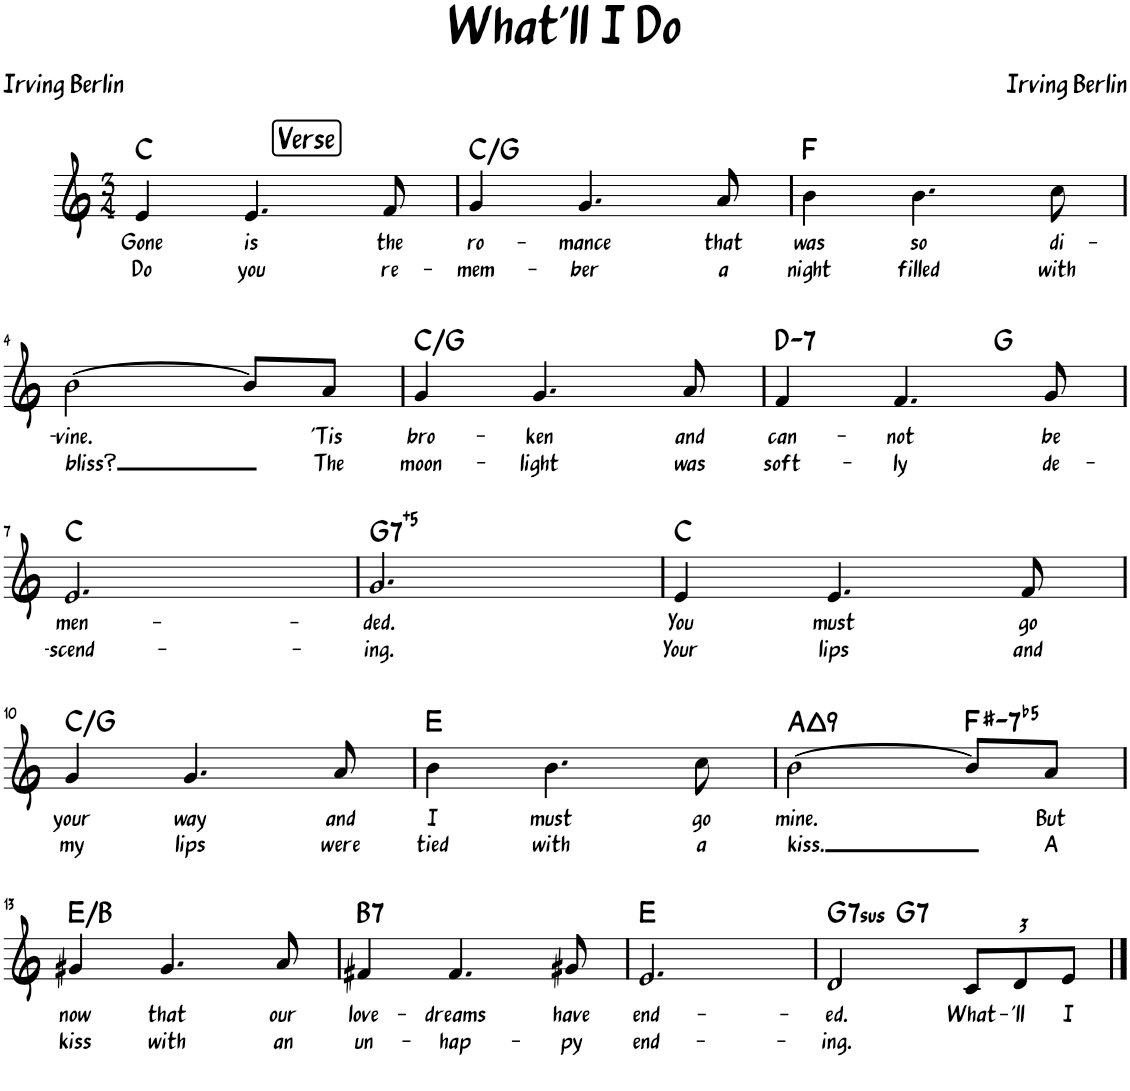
**kern	**text	**text	**harte
*part1	*part1	*part1	*part1
*staff1	*staff1	*staff1	*
*I"Piano	*	*	*
*I'Pno	*	*	*
*clefG2	*	*	*
*k[]	*	*	*
*M3/4	*	*	*
!!LO:REH:place=s1:a:B:rj:fs=14:t=Verse:qo=1
=1	=1	=1	=1
!	!LO:LY:b	!LO:LY:b	!
4e/	Gone	Do	C:maj
!	!LO:LY:b	!LO:LY:b	!
4.e/	is	you	.
!	!LO:LY:b	!LO:LY:b	!
8f/	the	re-	.
=2	=2	=2	=2
!	!LO:LY:b	!LO:LY:b	!
4g/	ro-	-mem-	C:maj/5
!	!LO:LY:b	!LO:LY:b	!
4.g/	-mance	-ber	.
!	!LO:LY:b	!LO:LY:b	!
8a/	that	a	.
=3	=3	=3	=3
!	!LO:LY:b	!LO:LY:b	!
4b\	was	night	F:maj
!	!LO:LY:b	!LO:LY:b	!
4.b\	so	filled	.
!	!LO:LY:b	!LO:LY:b	!
8cc\	di-	with	.
!!LO:LB:g=z
=4	=4	=4	=4
!	!LO:LY:b	!LO:LY:b	!
[2b\	-vine.	bliss?	.
8b/L]	.	.	.
!	!LO:LY:b	!LO:LY:b	!
8a/J	'Tis	The	.
=5	=5	=5	=5
!	!LO:LY:b	!LO:LY:b	!
4g/	bro-	moon-	C:maj/5
!	!LO:LY:b	!LO:LY:b	!
4.g/	-ken	-light	.
!	!LO:LY:b	!LO:LY:b	!
8a/	and	was	.
=6	=6	=6	=6
!	!LO:LY:b	!LO:LY:b	!LO:H:kt=7
*^	*	*	*
4f/	2ryy	can-	soft-	D:min7
!	!	!LO:LY:b	!LO:LY:b	!
4.f/	.	-not	-ly	.
.	4ryy	.	.	G:maj
!	!	!LO:LY:b	!LO:LY:b	!
8g/	.	be	de-	.
!!LO:LB:g=z	!!
=7	=7	=7	=7	=7
!	!	!LO:LY:b	!LO:LY:b	!
*v	*v	*	*	*
2.e/	men-	-scend-	C:maj
=8	=8	=8	=8
!	!LO:LY:b	!LO:LY:b	!LO:H:kt=7
2.g/	-ded.	-ing.	G:(3,#5,b7)
=9	=9	=9	=9
!	!LO:LY:b	!LO:LY:b	!
4e/	You	Your	C:maj
!	!LO:LY:b	!LO:LY:b	!
4.e/	must	lips	.
!	!LO:LY:b	!LO:LY:b	!
8f/	go	and	.
!!LO:LB:g=z
=10	=10	=10	=10
!	!LO:LY:b	!LO:LY:b	!
4g/	your	my	C:maj/5
!	!LO:LY:b	!LO:LY:b	!
4.g/	way	lips	.
!	!LO:LY:b	!LO:LY:b	!
8a/	and	were	.
=11	=11	=11	=11
!	!LO:LY:b	!LO:LY:b	!
4b\	I	tied	E:maj
!	!LO:LY:b	!LO:LY:b	!
4.b\	must	with	.
!	!LO:LY:b	!LO:LY:b	!
8cc\	go	a	.
=12	=12	=12	=12
!	!LO:LY:b	!LO:LY:b	!LO:H:kt=9
[2b\	mine.	kiss.	A:maj9
!	!	!	!LO:H:kt=-7b5
8b/L]	.	.	F#:hdim7
!	!LO:LY:b	!LO:LY:b	!
8a/J	But	A	.
!!LO:LB:g=z
=13	=13	=13	=13
!	!LO:LY:b	!LO:LY:b	!
4g#X/	now	kiss	E:maj/5
!	!LO:LY:b	!LO:LY:b	!
4.g#/	that	with	.
!	!LO:LY:b	!LO:LY:b	!
8a/	our	an	.
=14	=14	=14	=14
!	!LO:LY:b	!LO:LY:b	!LO:H:kt=7
4f#X/	love-	un-	B:7
!	!LO:LY:b	!LO:LY:b	!
4.f#/	-dreams	-hap-	.
!	!LO:LY:b	!LO:LY:b	!
8g#X/	have	-py	.
=15	=15	=15	=15
!	!LO:LY:b	!LO:LY:b	!
2.e/	end-	end-	E:maj
=16	=16	=16	=16
!	!LO:LY:b	!LO:LY:b	!LO:H:kt=7sus
*^	*	*	*
2d/	4ryy	-ed.	-ing.	G:sus4(7)
!	!	!	!	!LO:H:kt=7
.	2ryy	.	.	G:7
*Xbrackettup	*	*	*	*
!	!	!LO:LY:b	!	!
12c/L	.	What-	.	.
!	!	!LO:LY:b	!	!
12d/	.	-'ll	.	.
!	!	!LO:LY:b	!	!
12e/J	.	I	.	.
*v	*v	*	*	*
==	==	==	==
*-	*-	*-	*-
